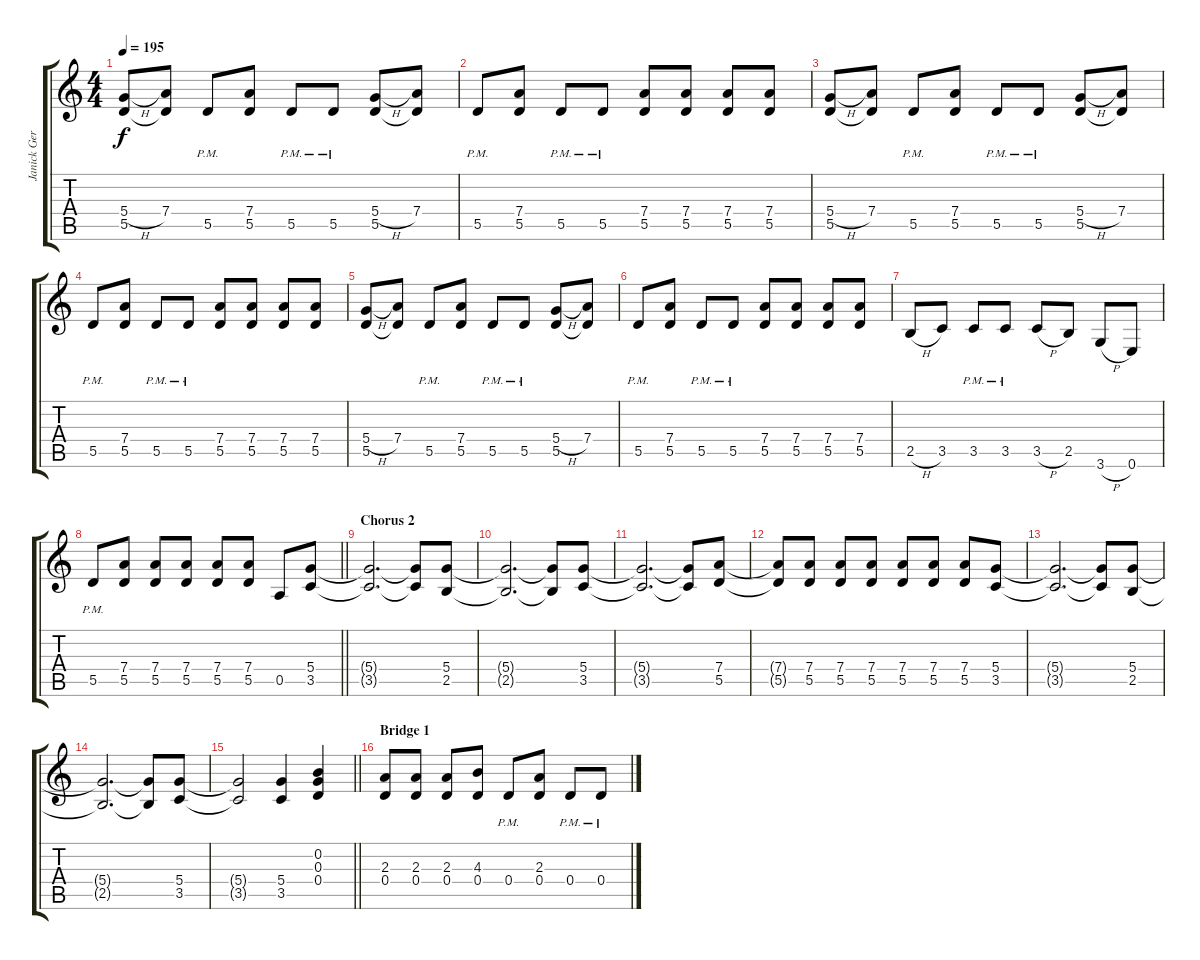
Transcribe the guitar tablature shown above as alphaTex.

\track ("Janick Gers" "Janick Ger") {instrument overdrivenguitar}
\staff {score tabs}
\tuning (E4 B3 G3 D3 A2 E2) {hide}
\ts (4 4)
\tempo 195
\clef g2
\ks c
(5.4{h} 5.5).8{dy f} (7.4 5.5{t}).8 5.5{pm}.8 (7.4 5.5).8 5.5{pm}.8 5.5{pm}.8 (5.4{h} 5.5).8 (7.4 5.5{t}).8 |
5.5{pm}.8 (7.4 5.5).8 5.5{pm}.8 5.5{pm}.8 (7.4 5.5).8 (7.4 5.5).8 (7.4 5.5).8 (7.4 5.5).8 |
(5.4{h} 5.5).8 (7.4 5.5{t}).8 5.5{pm}.8 (7.4 5.5).8 5.5{pm}.8 5.5{pm}.8 (5.4{h} 5.5).8 (7.4 5.5{t}).8 |
5.5{pm}.8 (7.4 5.5).8 5.5{pm}.8 5.5{pm}.8 (7.4 5.5).8 (7.4 5.5).8 (7.4 5.5).8 (7.4 5.5).8 |
(5.4{h} 5.5).8 (7.4 5.5{t}).8 5.5{pm}.8 (7.4 5.5).8 5.5{pm}.8 5.5{pm}.8 (5.4{h} 5.5).8 (7.4 5.5{t}).8 |
5.5{pm}.8 (7.4 5.5).8 5.5{pm}.8 5.5{pm}.8 (7.4 5.5).8 (7.4 5.5).8 (7.4 5.5).8 (7.4 5.5).8 |
2.5{h}.8 3.5.8 3.5{pm}.8 3.5{pm}.8 3.5{h}.8 2.5.8 3.6{h}.8 0.6.8 |
\barLineRight lightlight
5.5{pm}.8 (7.4 5.5).8 (7.4 5.5).8 (7.4 5.5).8 (7.4 5.5).8 (7.4 5.5).8 0.5.8 (5.4 3.5).8 |
\section ("" "Chorus 2")
(5.4{t} 3.5{t}).2{d} (5.4{t} 3.5{t}).8 (5.4 2.5).8 |
(5.4{t} 2.5{t}).2{d} (5.4{t} 2.5{t}).8 (5.4 3.5).8 |
(5.4{t} 3.5{t}).2{d} (5.4{t} 3.5{t}).8 (7.4 5.5).8 |
(7.4{t} 5.5{t}).8 (7.4 5.5).8 (7.4 5.5).8 (7.4 5.5).8 (7.4 5.5).8 (7.4 5.5).8 (7.4 5.5).8 (5.4 3.5).8 |
(5.4{t} 3.5{t}).2{d} (5.4{t} 3.5{t}).8 (5.4 2.5).8 |
(5.4{t} 2.5{t}).2{d} (5.4{t} 2.5{t}).8 (5.4 3.5).8 |
\barLineRight lightlight
(5.4{t} 3.5{t}).2 (5.4 3.5).4 (0.2 0.3 0.4).4 |
\section ("" "Bridge 1")
(2.3 0.4).8 (2.3 0.4).8 (2.3 0.4).8 (4.3 0.4).8 0.4{pm}.8 (2.3 0.4).8 0.4{pm}.8 0.4{pm}.8
